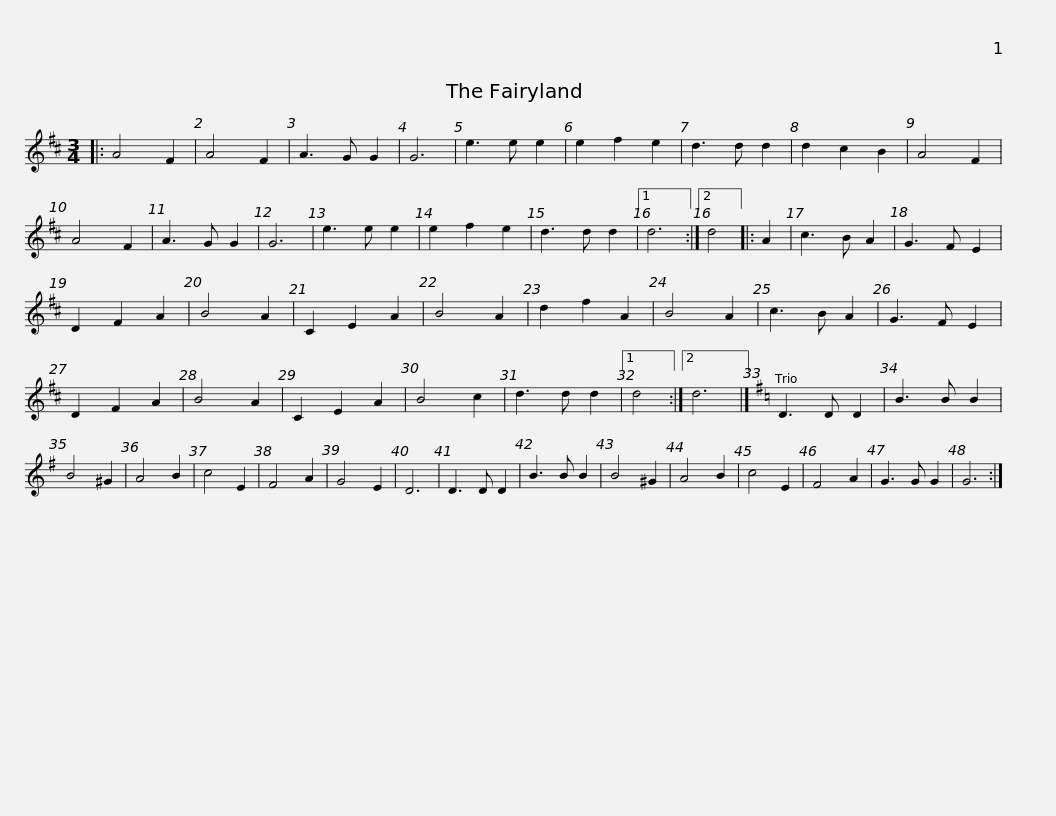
X:1
L:1/8
M:3/4
I:linebreak $
K:D
V:1 treble
V:1
|: A4 F2 | A4 F2 | A3 G G2 | G6 | e3 e e2 | %5
 e2 f2 e2 | d3 d d2 | d2 c2 B2 | A4 F2 | A4 F2 | %10
 A3 G G2 | G6 | e3 e e2 |$ e2 f2 e2 | d3 d d2 |1 %15
 d6 :|2 d4 |: A2 | c3 B A2 | G3 F E2 | %20
 D2 F2 A2 | B4 A2 | C2 E2 A2 | B4 A2 | d2 f2 A2 | %25
 B4 A2 | c3 B A2 |$ G3 F E2 | D2 F2 A2 | B4 A2 | %30
 C2 E2 A2 | B4 c2 | d3 d d2 |1 d4 :|2 d6 |] %35
[K:G] D3 D D2 | B3 B B2 | B4 ^G2 | A4 B2 | c4 E2 | %40
 F4 A2 |$ G4 E2 | D6 | D3 D D2 | B3 B B2 | %45
 B4 ^G2 | A4 B2 | c4 E2 | F4 A2 | G3 G G2 | %50
 G6 :| %51
